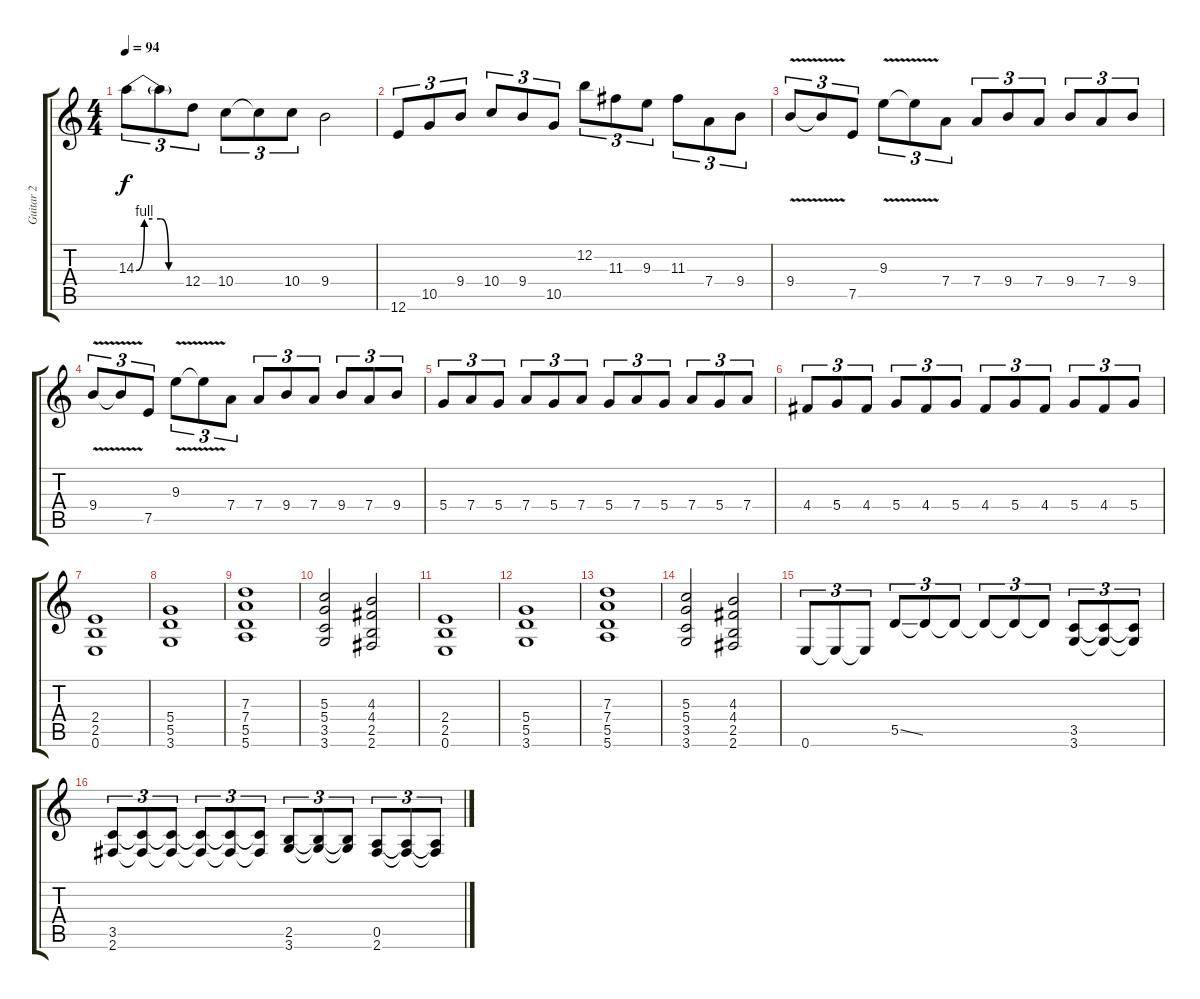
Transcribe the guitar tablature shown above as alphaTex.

\track ("Guitar 2" "Guitar 2") {instrument overdrivenguitar}
\staff {score tabs}
\tuning (E4 B3 G3 D3 A2 E2) {hide}
\ts (4 4)
\tempo 94
\clef g2
\ks c
14.3{be (custom 0 0 10 4 20 4 30 4 40 0 60 0)}.8{tu (3 2) dy f} 14.3{t}.8{tu (3 2)} 12.4.8{tu (3 2)} 10.4.8{tu (3 2)} 10.4{t}.8{tu (3 2)} 10.4.8{tu (3 2)} 9.4.2 |
12.6.8{tu (3 2)} 10.5.8{tu (3 2)} 9.4.8{tu (3 2)} 10.4.8{tu (3 2)} 9.4.8{tu (3 2)} 10.5.8{tu (3 2)} 12.2.8{tu (3 2)} 11.3.8{tu (3 2)} 9.3.8{tu (3 2)} 11.3.8{tu (3 2)} 7.4.8{tu (3 2)} 9.4.8{tu (3 2)} |
9.4{v}.8{tu (3 2)} 9.4{t}.8{tu (3 2)} 7.5.8{tu (3 2)} 9.3{v}.8{tu (3 2)} 9.3{t}.8{tu (3 2)} 7.4.8{tu (3 2)} 7.4.8{tu (3 2)} 9.4.8{tu (3 2)} 7.4.8{tu (3 2)} 9.4.8{tu (3 2)} 7.4.8{tu (3 2)} 9.4.8{tu (3 2)} |
9.4{v}.8{tu (3 2)} 9.4{t}.8{tu (3 2)} 7.5.8{tu (3 2)} 9.3{v}.8{tu (3 2)} 9.3{t}.8{tu (3 2)} 7.4.8{tu (3 2)} 7.4.8{tu (3 2)} 9.4.8{tu (3 2)} 7.4.8{tu (3 2)} 9.4.8{tu (3 2)} 7.4.8{tu (3 2)} 9.4.8{tu (3 2)} |
5.4.8{tu (3 2)} 7.4.8{tu (3 2)} 5.4.8{tu (3 2)} 7.4.8{tu (3 2)} 5.4.8{tu (3 2)} 7.4.8{tu (3 2)} 5.4.8{tu (3 2)} 7.4.8{tu (3 2)} 5.4.8{tu (3 2)} 7.4.8{tu (3 2)} 5.4.8{tu (3 2)} 7.4.8{tu (3 2)} |
4.4.8{tu (3 2)} 5.4.8{tu (3 2)} 4.4.8{tu (3 2)} 5.4.8{tu (3 2)} 4.4.8{tu (3 2)} 5.4.8{tu (3 2)} 4.4.8{tu (3 2)} 5.4.8{tu (3 2)} 4.4.8{tu (3 2)} 5.4.8{tu (3 2)} 4.4.8{tu (3 2)} 5.4.8{tu (3 2)} |
(2.4 2.5 0.6).1 |
(5.4 5.5 3.6).1 |
(7.3 7.4 5.5 5.6).1 |
(5.3 5.4 3.5 3.6).2 (4.3 4.4 2.5 2.6).2 |
(2.4 2.5 0.6).1 |
(5.4 5.5 3.6).1 |
(7.3 7.4 5.5 5.6).1 |
(5.3 5.4 3.5 3.6).2 (4.3 4.4 2.5 2.6).2 |
0.6.8{tu (3 2)} 0.6{t}.8{tu (3 2)} 0.6{t}.8{tu (3 2)} 5.5{ss}.8{tu (3 2)} 5.5{t}.8{tu (3 2)} 5.5{t}.8{tu (3 2)} 5.5{t}.8{tu (3 2)} 5.5{t}.8{tu (3 2)} 5.5{t}.8{tu (3 2)} (3.5 3.6).8{tu (3 2)} (3.5{t} 3.6{t}).8{tu (3 2)} (3.5{t} 3.6{t}).8{tu (3 2)} |
(3.5 2.6).8{tu (3 2)} (3.5{t} 2.6{t}).8{tu (3 2)} (3.5{t} 2.6{t}).8{tu (3 2)} (3.5{t} 2.6{t}).8{tu (3 2)} (3.5{t} 2.6{t}).8{tu (3 2)} (3.5{t} 2.6{t}).8{tu (3 2)} (2.5 3.6).8{tu (3 2)} (2.5{t} 3.6{t}).8{tu (3 2)} (2.5{t} 3.6{t}).8{tu (3 2)} (0.5 2.6).8{tu (3 2)} (0.5{t} 2.6{t}).8{tu (3 2)} (0.5{t} 2.6{t}).8{tu (3 2)}
